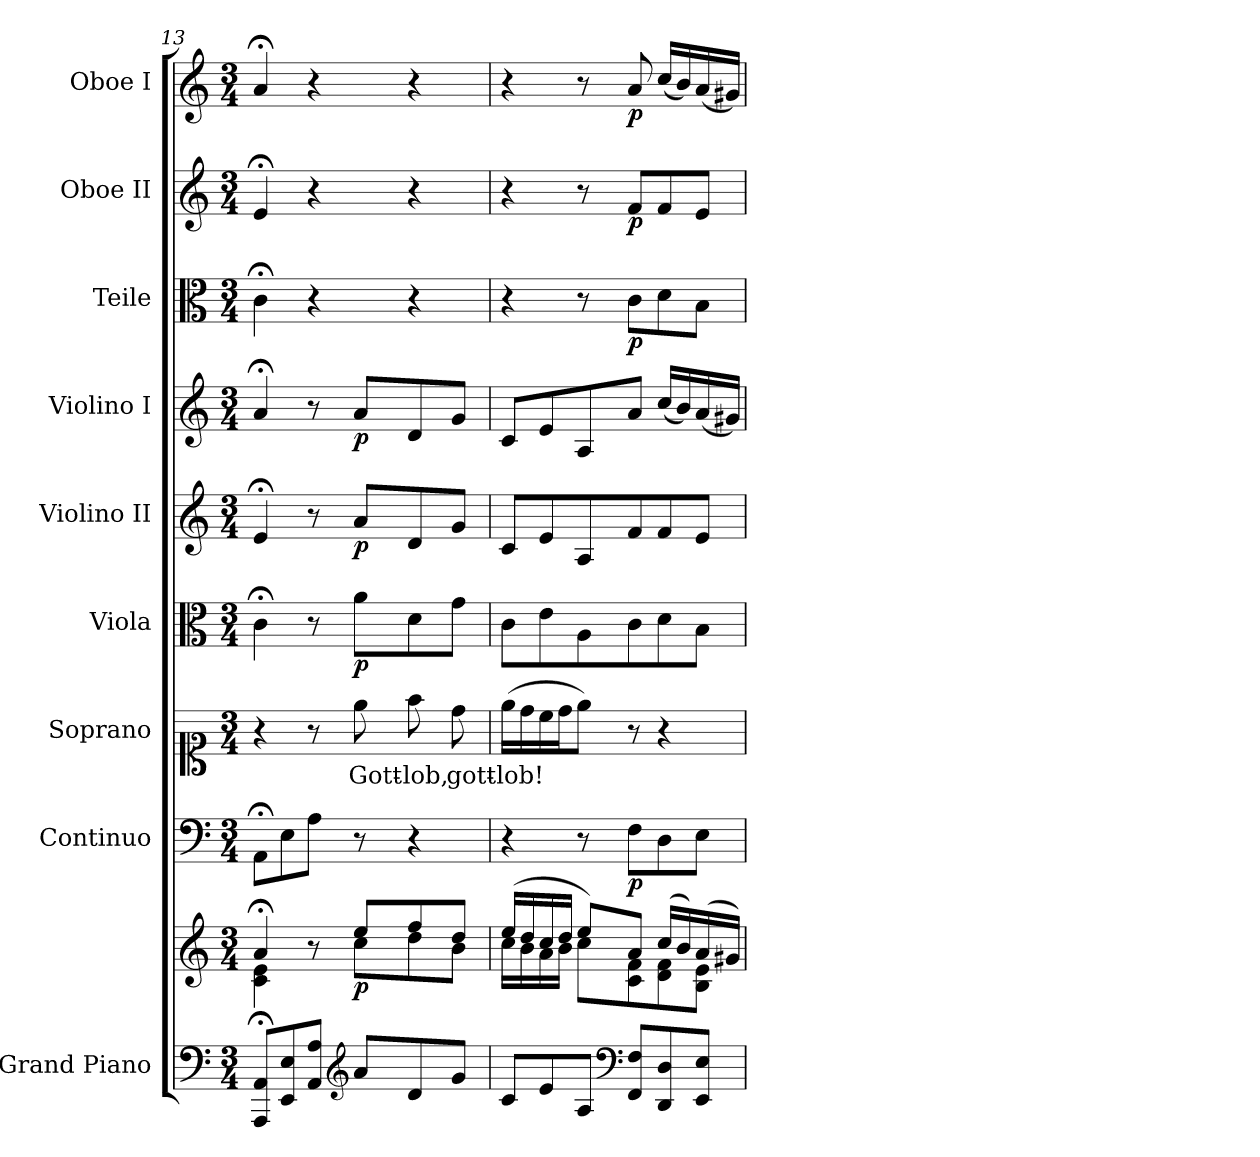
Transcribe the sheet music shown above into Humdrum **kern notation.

**kern	**kern	**dynam	**kern	**dynam	**kern	**text	**kern	**dynam	**kern	**dynam	**kern	**dynam	**kern	**dynam	**kern	**dynam	**kern	**dynam
*part9	*part9	*part9	*part8	*part8	*part7	*part7	*part6	*part6	*part5	*part5	*part4	*part4	*part3	*part3	*part2	*part2	*part1	*part1
*staff10	*staff9	*staff9/10	*staff8	*staff8	*staff7	*staff7	*staff6	*staff6	*staff5	*staff5	*staff4	*staff4	*staff3	*staff3	*staff2	*staff2	*staff1	*staff1
*I"Grand Piano	*	*	*I"Continuo	*	*I"Soprano	*	*I"Viola	*	*I"Violino II	*	*I"Violino I	*	*I"Teile	*	*I"Oboe II	*	*I"Oboe I	*
*I'Pno	*	*	*	*	*	*	*	*	*	*	*	*	*	*	*I'Ob	*	*I'Ob	*
*clefF4	*clefG2	*	*clefF4	*	*clefC1	*	*clefC3	*	*clefG2	*	*clefG2	*	*clefC3	*	*clefG2	*	*clefG2	*
*k[]	*k[]	*	*k[]	*	*k[]	*	*k[]	*	*k[]	*	*k[]	*	*k[]	*	*k[]	*	*k[]	*
*M3/4	*M3/4	*	*M3/4	*	*M3/4	*	*M3/4	*	*M3/4	*	*M3/4	*	*M3/4	*	*M3/4	*	*M3/4	*
=13	=13	=13	=13	=13	=13	=13	=13	=13	=13	=13	=13	=13	=13	=13	=13	=13	=13	=13
*	*^	*	*	*	*	*	*	*	*	*	*	*	*	*	*	*	*	*
8AAA/; 8AA/;L	4a;</	4c\ 4e\	.	8AA;<\L	.	4r	.	4c;<\	.	4e;</	.	4a;</	.	4c;<\	.	4e;</	.	4a;</	.
8EE/ 8E/	.	.	.	8E\	.	.	.	.	.	.	.	.	.	.	.	.	.	.	.
8AA/ 8A/J	8r	8ryy	.	8A\J	.	8r	.	8r	.	8r	.	8r	.	4r	.	4r	.	4r	.
*clefG2	*	*	*	*	*	*	*	*	*	*	*	*	*	*	*	*	*	*	*
!	!	!	!LO:DY:b	!	!	!	!LO:LY:b	!	!LO:DY:b	!	!LO:DY:b	!	!LO:DY:b	!	!	!	!	!	!
8a/L	8ee/L	8cc\L	p	8r	.	8ee\	Gott-	8a\L	p	8a/L	p	8a/L	p	.	.	.	.	.	.
!	!	!	!	!	!	!	!LO:LY:b	!	!	!	!	!	!	!	!	!	!	!	!
8d/	8ff/	8dd\	.	4r	.	8ff\	-lob,	8d\	.	8d/	.	8d/	.	4r	.	4r	.	4r	.
!	!	!	!	!	!	!	!LO:LY:b	!	!	!	!	!	!	!	!	!	!	!	!
8g/J	8dd/J	8b\J	.	.	.	8dd\	gott-	8g\J	.	8g/J	.	8g/J	.	.	.	.	.	.	.
=14	=14	=14	=14	=14	=14	=14	=14	=14	=14	=14	=14	=14	=14	=14	=14	=14	=14	=14	=14
!	!	!	!	!	!	!	!LO:LY:b	!	!	!	!	!	!	!	!	!	!	!	!
8c/L	(>16ee/LL	16cc\LL	.	4r	.	(>16ee\LL	-lob!	8c\L	.	8c/L	.	8c/L	.	4r	.	4r	.	4r	.
.	16dd/	16b\	.	.	.	16dd\	.	.	.	.	.	.	.	.	.	.	.	.	.
8e/	16cc/	16a\	.	.	.	16cc\	.	8e\	.	8e/	.	8e/	.	.	.	.	.	.	.
.	16dd/JJ	16b\JJ	.	.	.	16dd\J	.	.	.	.	.	.	.	.	.	.	.	.	.
8A/J	8ee/L)	8cc\L	.	8r	.	8ee\J)	.	8A\	.	8A/	.	8A/	.	8r	.	8r	.	8r	.
*clefF4	*	*	*	*	*	*	*	*	*	*	*	*	*	*	*	*	*	*	*
!	!	!	!	!	!LO:DY:b	!	!	!	!	!	!	!	!	!	!LO:DY:b	!	!LO:DY:b	!	!LO:DY:b
8FF/ 8F/L	8a/J	8c\ 8f\	.	8F\L	p	8r	.	8c\	.	8f/	.	8a/J	.	8c\L	p	8f/L	p	8a/	p
8DD/ 8D/	(>16cc/LL	8d\ 8f\	.	8D\	.	4r	.	8d\	.	8f/	.	(<16cc/LL	.	8d\	.	8f/	.	(<16cc/LL	.
.	16b/)	.	.	.	.	.	.	.	.	.	.	16b/)	.	.	.	.	.	16b/)	.
8EE/ 8E/J	(>16a/	8B\ 8e\J	.	8E\J	.	.	.	8B\J	.	8e/J	.	(<16a/	.	8B\J	.	8e/J	.	(<16a/	.
.	16g#X/JJ)	.	.	.	.	.	.	.	.	.	.	16g#X/JJ)	.	.	.	.	.	16g#X/JJ)	.
*	*v	*v	*	*	*	*	*	*	*	*	*	*	*	*	*	*	*	*	*
=	=	=	=	=	=	=	=	=	=	=	=	=	=	=	=	=	=	=
*-	*-	*-	*-	*-	*-	*-	*-	*-	*-	*-	*-	*-	*-	*-	*-	*-	*-	*-
